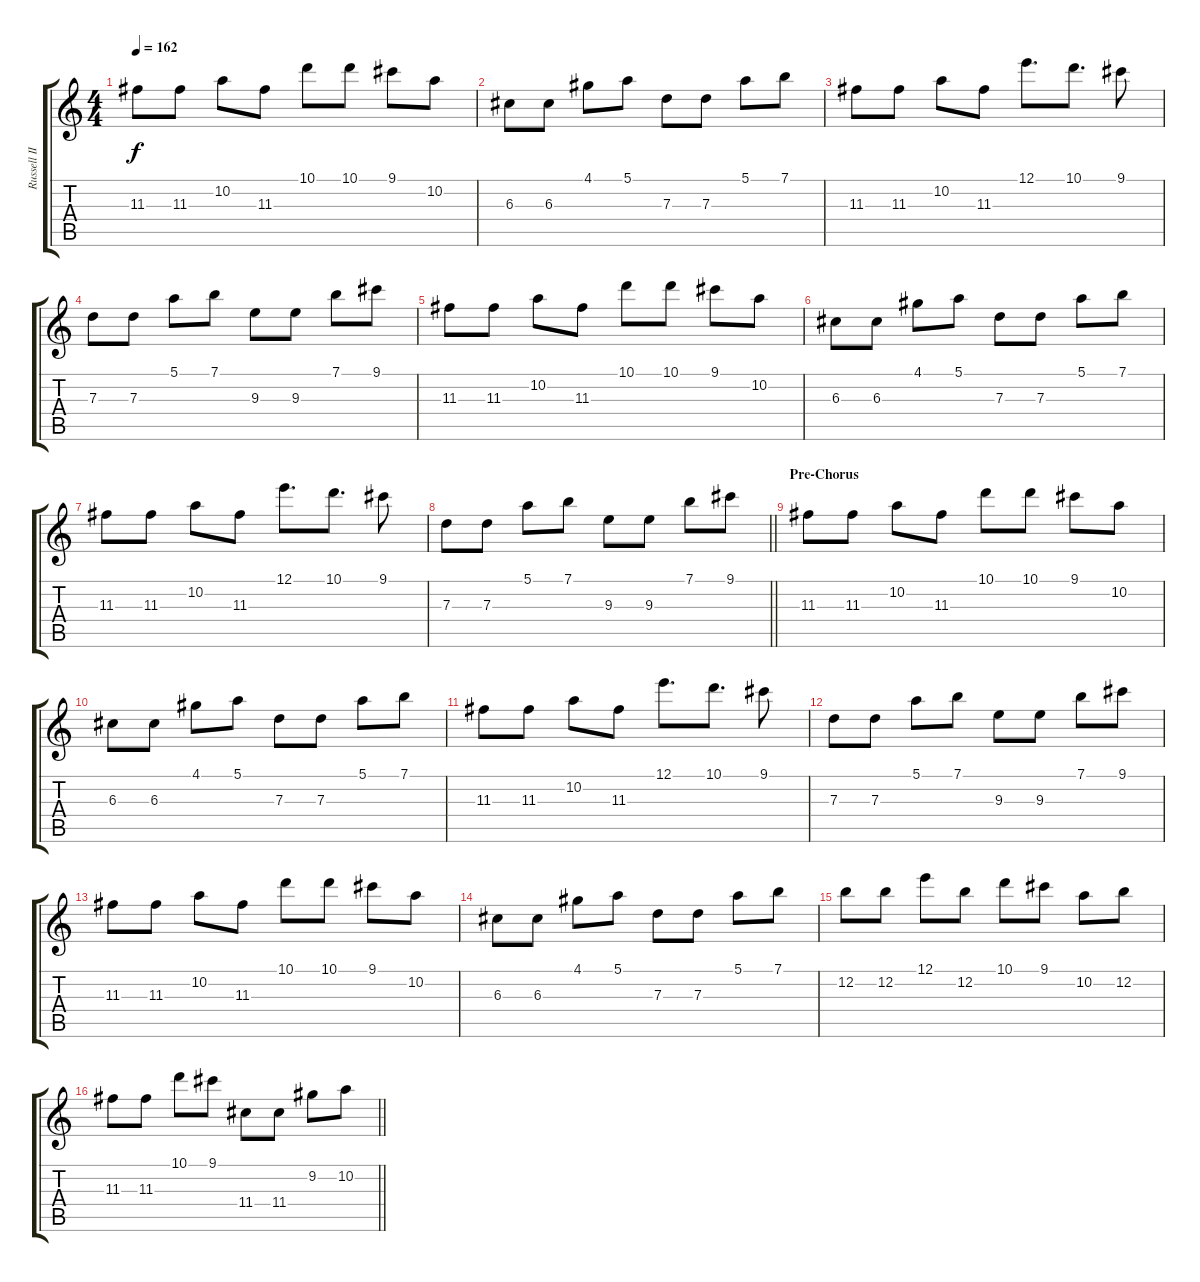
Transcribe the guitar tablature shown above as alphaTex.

\track ("Russell II" "Russell II") {instrument overdrivenguitar}
\staff {score tabs}
\tuning (E4 B3 G3 D3 A2 E2) {hide}
\ts (4 4)
\tempo 162
\clef g2
\ks c
11.3.8{dy f} 11.3.8 10.2.8 11.3.8 10.1.8 10.1.8 9.1.8 10.2.8 |
6.3.8 6.3.8 4.1.8 5.1.8 7.3.8 7.3.8 5.1.8 7.1.8 |
11.3.8 11.3.8 10.2.8 11.3.8 12.1.8{d} 10.1.8{d} 9.1.8 |
7.3.8 7.3.8 5.1.8 7.1.8 9.3.8 9.3.8 7.1.8 9.1.8 |
11.3.8 11.3.8 10.2.8 11.3.8 10.1.8 10.1.8 9.1.8 10.2.8 |
6.3.8 6.3.8 4.1.8 5.1.8 7.3.8 7.3.8 5.1.8 7.1.8 |
11.3.8 11.3.8 10.2.8 11.3.8 12.1.8{d} 10.1.8{d} 9.1.8 |
\barLineRight lightlight
7.3.8 7.3.8 5.1.8 7.1.8 9.3.8 9.3.8 7.1.8 9.1.8 |
\section ("" "Pre-Chorus")
11.3.8 11.3.8 10.2.8 11.3.8 10.1.8 10.1.8 9.1.8 10.2.8 |
6.3.8 6.3.8 4.1.8 5.1.8 7.3.8 7.3.8 5.1.8 7.1.8 |
11.3.8 11.3.8 10.2.8 11.3.8 12.1.8{d} 10.1.8{d} 9.1.8 |
7.3.8 7.3.8 5.1.8 7.1.8 9.3.8 9.3.8 7.1.8 9.1.8 |
11.3.8 11.3.8 10.2.8 11.3.8 10.1.8 10.1.8 9.1.8 10.2.8 |
6.3.8 6.3.8 4.1.8 5.1.8 7.3.8 7.3.8 5.1.8 7.1.8 |
12.2.8 12.2.8 12.1.8 12.2.8 10.1.8 9.1.8 10.2.8 12.2.8 |
\barLineRight lightlight
11.3.8 11.3.8 10.1.8 9.1.8 11.4.8 11.4.8 9.2.8 10.2.8
